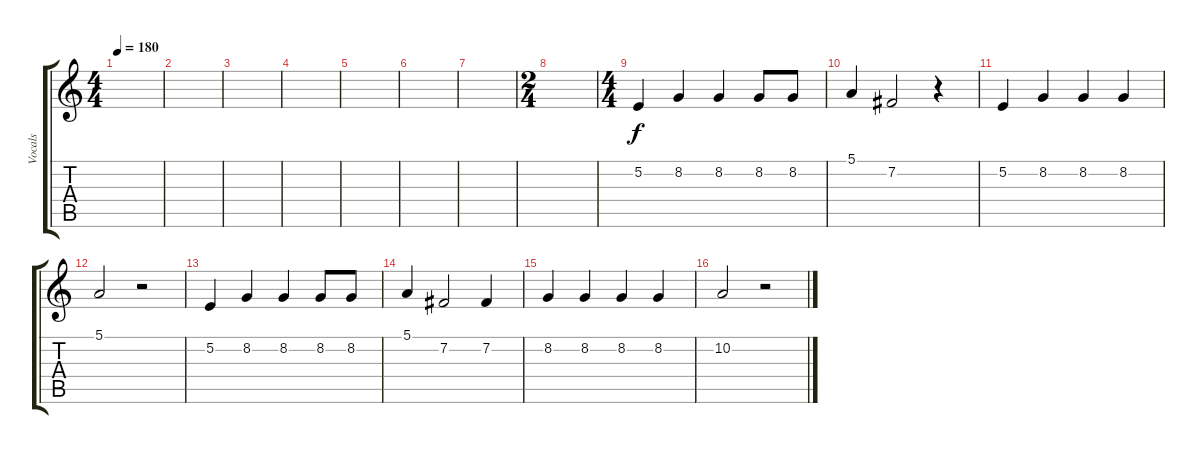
\track ("Vocals" "Vocals") {instrument lead2sawtooth}
\staff {score tabs}
\tuning (E4 B3 G3 D3 A2 E2) {hide}
\ts (4 4)
\tempo 180
\clef g2
\ks c
|
|
|
|
|
|
|
\ts (2 4)
|
\ts (4 4)
5.2.4 8.2.4 8.2.4 8.2.8 8.2.8 |
5.1.4 7.2.2 r.4 |
5.2.4 8.2.4 8.2.4 8.2.4 |
5.1.2 r.2 |
5.2.4 8.2.4 8.2.4 8.2.8 8.2.8 |
5.1.4 7.2.2 7.2.4 |
8.2.4 8.2.4 8.2.4 8.2.4 |
10.2.2 r.2
